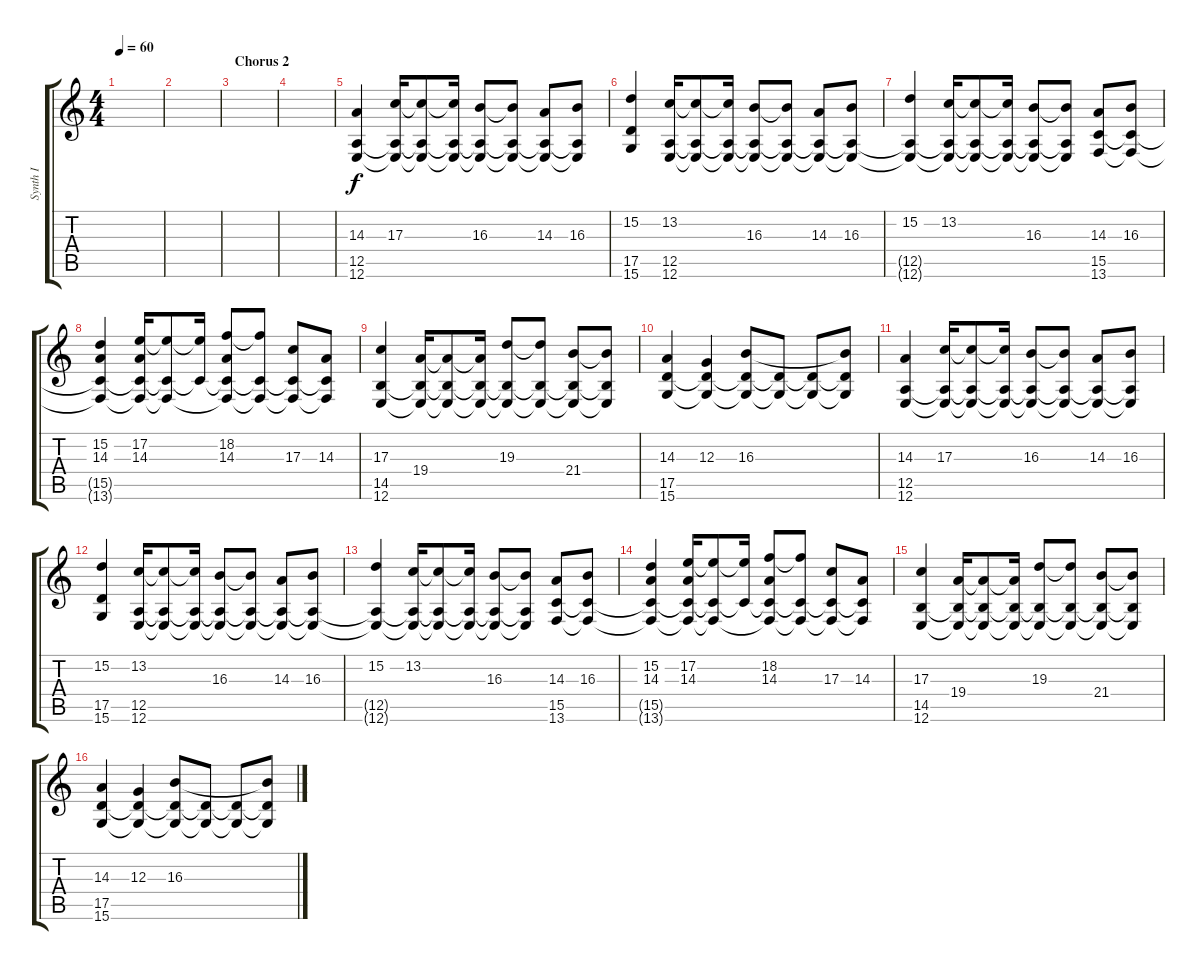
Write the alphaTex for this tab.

\track ("Synth I" "Synth I") {instrument stringensemble1}
\staff {score tabs}
\tuning (E4 B3 G3 D3 A2 E2) {hide}
\ts (4 4)
\tempo 60
\clef g2
\ks c
|
|
\section ("" "Chorus 2")
|
|
(14.3 12.5 12.6).4 (17.3 12.5{t} 12.6{t}).16 (17.3{t} 12.5{t} 12.6{t}).8 (17.3{t} 12.5{t} 12.6{t}).16 (16.3 12.5{t} 12.6{t}).8 (16.3{t} 12.5{t} 12.6{t}).8 (14.3 12.5{t} 12.6{t}).8 (16.3 12.5{t} 12.6{t}).8 |
(15.2 17.5 15.6).4 (13.2 12.5 12.6).16 (13.2{t} 12.5{t} 12.6{t}).8 (13.2{t} 12.5{t} 12.6{t}).16 (16.3 12.5{t} 12.6{t}).8 (16.3{t} 12.5{t} 12.6{t}).8 (14.3 12.5{t} 12.6{t}).8 (16.3 12.5{t} 12.6{t}).8 |
(15.2 12.5{t} 12.6{t}).4 (13.2 12.5{t} 12.6{t}).16 (13.2{t} 12.5{t} 12.6{t}).8 (13.2{t} 12.5{t} 12.6{t}).16 (16.3 12.5{t} 12.6{t}).8 (16.3{t} 12.5{t} 12.6{t}).8 (14.3 15.5 13.6).8 (16.3 15.5{t} 13.6{t}).8 |
(15.2 14.3 15.5{t} 13.6{t}).4 (17.2 14.3 15.5{t} 13.6{t}).16 (17.2{t} 15.5{t} 13.6{t}).8 (17.2{t} 15.5{t}).16 (18.2 14.3 15.5{t} 13.6{t}).8 (18.2{t} 15.5{t} 13.6{t}).8 (17.3 15.5{t} 13.6{t}).8 (14.3 15.5{t} 13.6{t}).8 |
(17.3 14.5 12.6).4 (19.4 14.5{t} 12.6{t}).16 (19.4{t} 14.5{t} 12.6{t}).8 (19.4{t} 14.5{t} 12.6{t}).16 (19.3 14.5{t} 12.6{t}).8 (19.3{t} 14.5{t} 12.6{t}).8 (21.4 14.5{t} 12.6{t}).8 (21.4{t} 14.5{t} 12.6{t}).8 |
(14.3 17.5 15.6).4 (12.3 17.5{t} 15.6{t}).4 (16.3 17.5{t} 15.6{t}).8 (17.5{t} 15.6{t}).8 (17.5{t} 15.6{t}).8 (16.3{t} 17.5{t} 15.6{t}).8 |
(14.3 12.5 12.6).4 (17.3 12.5{t} 12.6{t}).16 (17.3{t} 12.5{t} 12.6{t}).8 (17.3{t} 12.5{t} 12.6{t}).16 (16.3 12.5{t} 12.6{t}).8 (16.3{t} 12.5{t} 12.6{t}).8 (14.3 12.5{t} 12.6{t}).8 (16.3 12.5{t} 12.6{t}).8 |
(15.2 17.5 15.6).4 (13.2 12.5 12.6).16 (13.2{t} 12.5{t} 12.6{t}).8 (13.2{t} 12.5{t} 12.6{t}).16 (16.3 12.5{t} 12.6{t}).8 (16.3{t} 12.5{t} 12.6{t}).8 (14.3 12.5{t} 12.6{t}).8 (16.3 12.5{t} 12.6{t}).8 |
(15.2 12.5{t} 12.6{t}).4 (13.2 12.5{t} 12.6{t}).16 (13.2{t} 12.5{t} 12.6{t}).8 (13.2{t} 12.5{t} 12.6{t}).16 (16.3 12.5{t} 12.6{t}).8 (16.3{t} 12.5{t} 12.6{t}).8 (14.3 15.5 13.6).8 (16.3 15.5{t} 13.6{t}).8 |
(15.2 14.3 15.5{t} 13.6{t}).4 (17.2 14.3 15.5{t} 13.6{t}).16 (17.2{t} 15.5{t} 13.6{t}).8 (17.2{t} 15.5{t}).16 (18.2 14.3 15.5{t} 13.6{t}).8 (18.2{t} 15.5{t} 13.6{t}).8 (17.3 15.5{t} 13.6{t}).8 (14.3 15.5{t} 13.6{t}).8 |
(17.3 14.5 12.6).4 (19.4 14.5{t} 12.6{t}).16 (19.4{t} 14.5{t} 12.6{t}).8 (19.4{t} 14.5{t} 12.6{t}).16 (19.3 14.5{t} 12.6{t}).8 (19.3{t} 14.5{t} 12.6{t}).8 (21.4 14.5{t} 12.6{t}).8 (21.4{t} 14.5{t} 12.6{t}).8 |
(14.3 17.5 15.6).4 (12.3 17.5{t} 15.6{t}).4 (16.3 17.5{t} 15.6{t}).8 (17.5{t} 15.6{t}).8 (17.5{t} 15.6{t}).8 (16.3{t} 17.5{t} 15.6{t}).8
